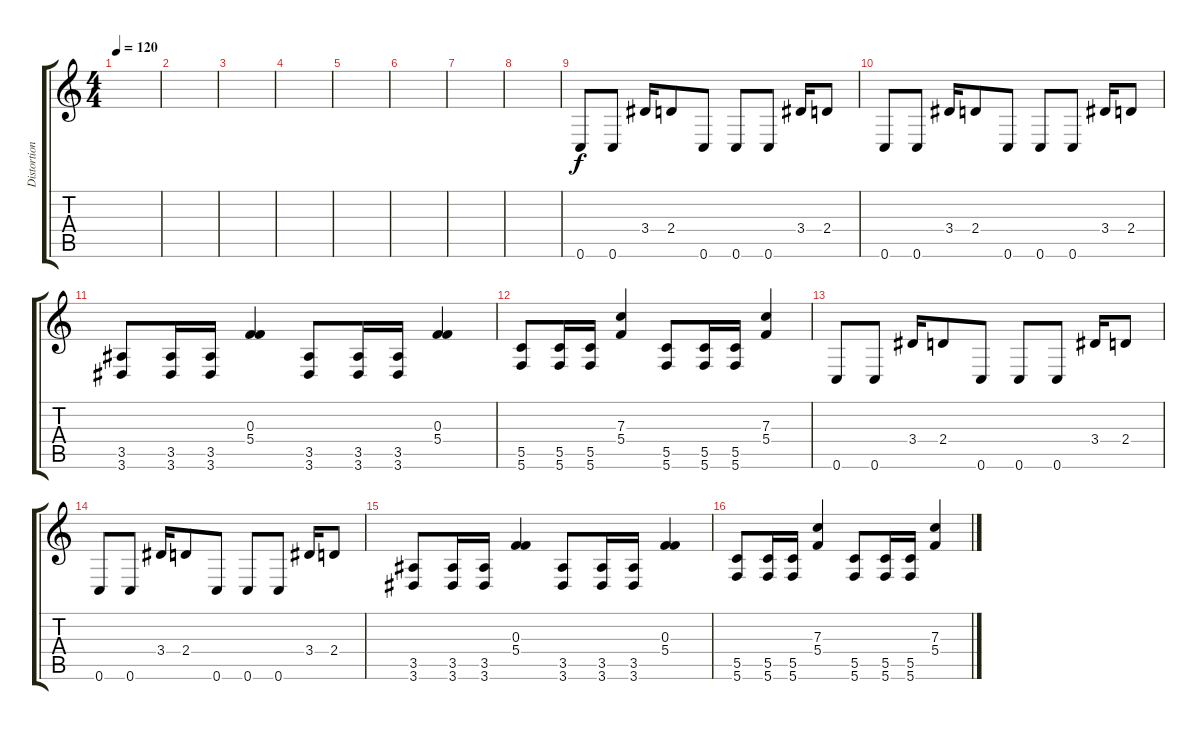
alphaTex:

\track ("Distortion Guitar" "Distortion") {instrument overdrivenguitar}
\staff {score tabs}
\tuning (D4 A3 F3 C3 G2 C2) {hide}
\ts (4 4)
\tempo 120
\clef g2
\ks c
|
|
|
|
|
|
|
|
0.6.8 0.6.8 3.4.16 2.4.8 0.6.8 0.6.8 0.6.8 3.4.16 2.4.8 |
0.6.8 0.6.8 3.4.16 2.4.8 0.6.8 0.6.8 0.6.8 3.4.16 2.4.8 |
(3.5 3.6).8 (3.5 3.6).16 (3.5 3.6).16 (0.3 5.4).4 (3.5 3.6).8 (3.5 3.6).16 (3.5 3.6).16 (0.3 5.4).4 |
(5.5 5.6).8 (5.5 5.6).16 (5.5 5.6).16 (7.3 5.4).4 (5.5 5.6).8 (5.5 5.6).16 (5.5 5.6).16 (7.3 5.4).4 |
0.6.8 0.6.8 3.4.16 2.4.8 0.6.8 0.6.8 0.6.8 3.4.16 2.4.8 |
0.6.8 0.6.8 3.4.16 2.4.8 0.6.8 0.6.8 0.6.8 3.4.16 2.4.8 |
(3.5 3.6).8 (3.5 3.6).16 (3.5 3.6).16 (0.3 5.4).4 (3.5 3.6).8 (3.5 3.6).16 (3.5 3.6).16 (0.3 5.4).4 |
(5.5 5.6).8 (5.5 5.6).16 (5.5 5.6).16 (7.3 5.4).4 (5.5 5.6).8 (5.5 5.6).16 (5.5 5.6).16 (7.3 5.4).4
